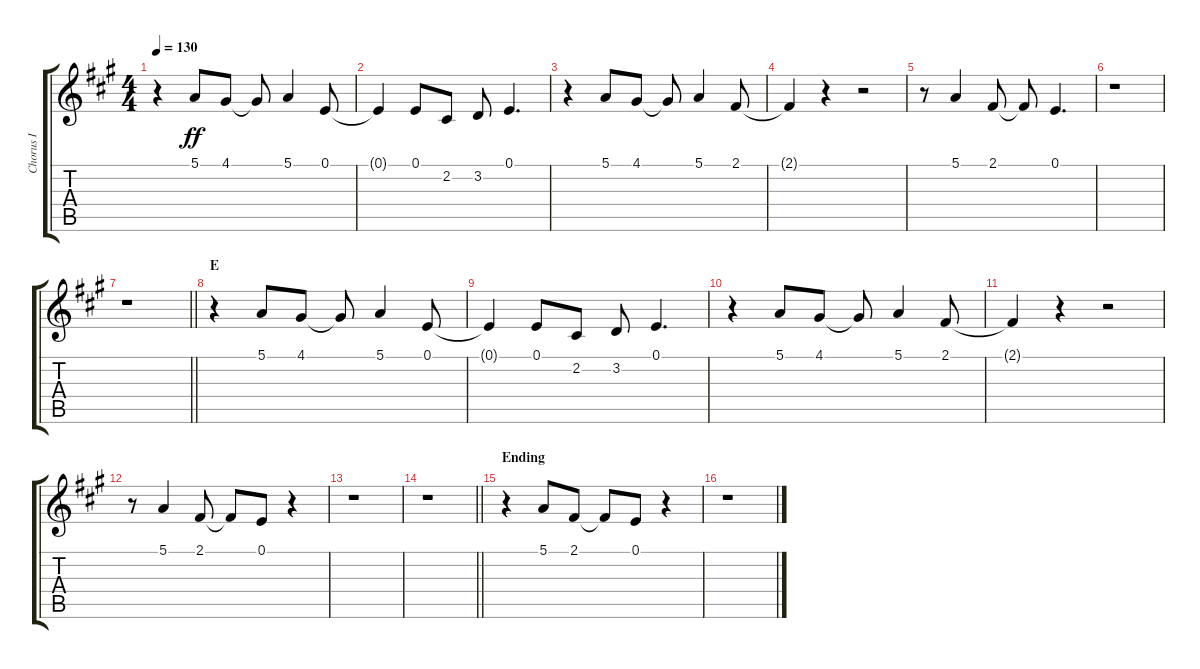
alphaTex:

\track ("Chorus I" "Chorus I") {instrument voiceoohs}
\staff {score tabs}
\tuning (E4 B3 G3 D3 A2 E2) {hide}
\ts (4 4)
\tempo 130
\clef g2
\ks a
r.4{dy ff} 5.1.8 4.1.8 4.1{t}.8 5.1.4 0.1.8 |
0.1{t}.4 0.1.8 2.2.8 3.2.8 0.1.4{d} |
r.4 5.1.8 4.1.8 4.1{t}.8 5.1.4 2.1.8 |
2.1{t}.4 r.4 r.2 |
r.8 5.1.4 2.1.8 2.1{t}.8 0.1.4{d} |
r.1 |
\barLineRight lightlight
r.1 |
\section ("" "E")
r.4 5.1.8 4.1.8 4.1{t}.8 5.1.4 0.1.8 |
0.1{t}.4 0.1.8 2.2.8 3.2.8 0.1.4{d} |
r.4 5.1.8 4.1.8 4.1{t}.8 5.1.4 2.1.8 |
2.1{t}.4 r.4 r.2 |
r.8 5.1.4 2.1.8 2.1{t}.8 0.1.8 r.4 |
r.1 |
\barLineRight lightlight
r.1 |
\section ("" "Ending")
r.4 5.1.8 2.1.8 2.1{t}.8 0.1.8 r.4 |
r.1
